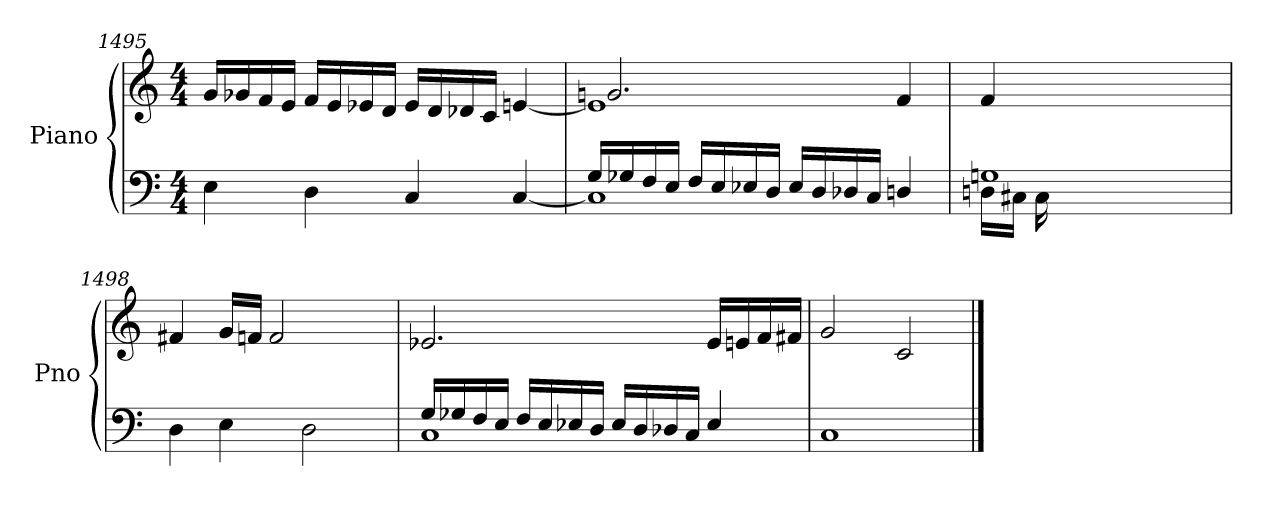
**kern	**kern
*part1	*part1
*staff2	*staff1
*I"Piano	*
*I'Pno	*
!!LO:LB:g=z
*clefF4	*clefG2
*k[]	*k[]
*M4/4	*M4/4
=1495	=1495
4E\	16g/LL
.	16g-X/
.	16f/
.	16e/JJ
4D\	16f/LL
.	16e/
.	16e-X/
.	16d/JJ
4C/	16e-/LL
.	16d/
.	16d-X/
.	16c/JJ
[4C/	[4en/
=1496	=1496
*^	*^
1C]	16G/LL	1e]	2.gn/
.	16G-X/	.	.
.	16F/	.	.
.	16E/JJ	.	.
.	16F/LL	.	.
.	16E/	.	.
.	16E-X/	.	.
.	16D/JJ	.	.
.	16E-/LL	.	.
.	16D/	.	.
.	16D-X/	.	.
.	16C/JJ	.	.
.	4Dn/	.	4f/
*	*	*v	*v
=1497	=1497	=1497
1Gn	16Dn\LL	4f/
.	16C#X\JJ	.
.	16C#\	.
.	2ryy	.
.	.	2.ryy
.	4ryy	.
.	16ryy	.
*v	*v	*
!!LO:PB:g=z
=1498	=1498
4D\	4f#X/
4E\	16g/LL
.	16fn/JJ
.	2f/
2D\	.
.	8ryy
=1499	=1499
*^	*
16G/LL	1C	2.e-X/
16G-X/	.	.
16F/	.	.
16E/JJ	.	.
16F/LL	.	.
16E/	.	.
16E-X/	.	.
16D/JJ	.	.
16E-/LL	.	.
16D/	.	.
16D-X/	.	.
16C/JJ	.	.
4E-/	.	16e-/LL
.	.	16en/
.	.	16f/
.	.	16f#X/JJ
*v	*v	*
=1500	=1500
1C	2g/
.	2c/
==	==
*-	*-
